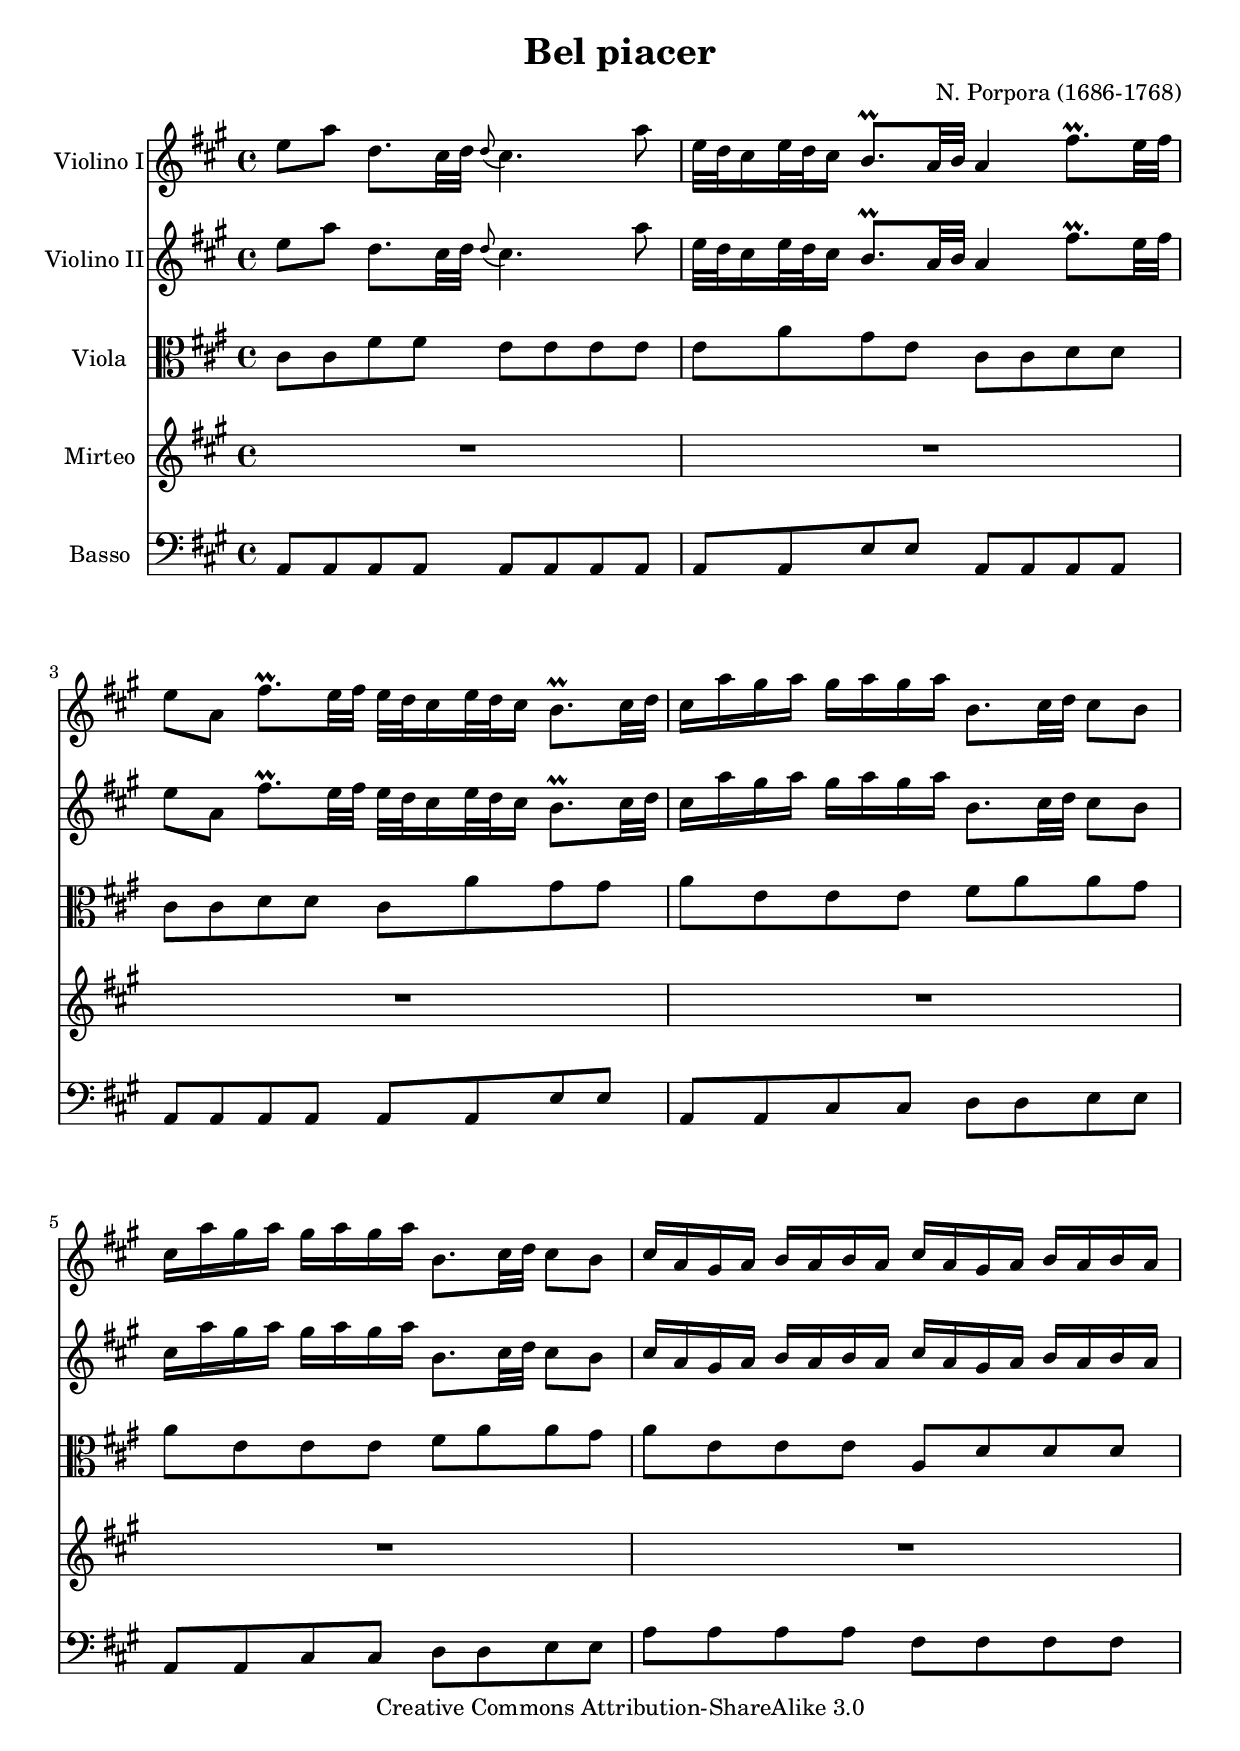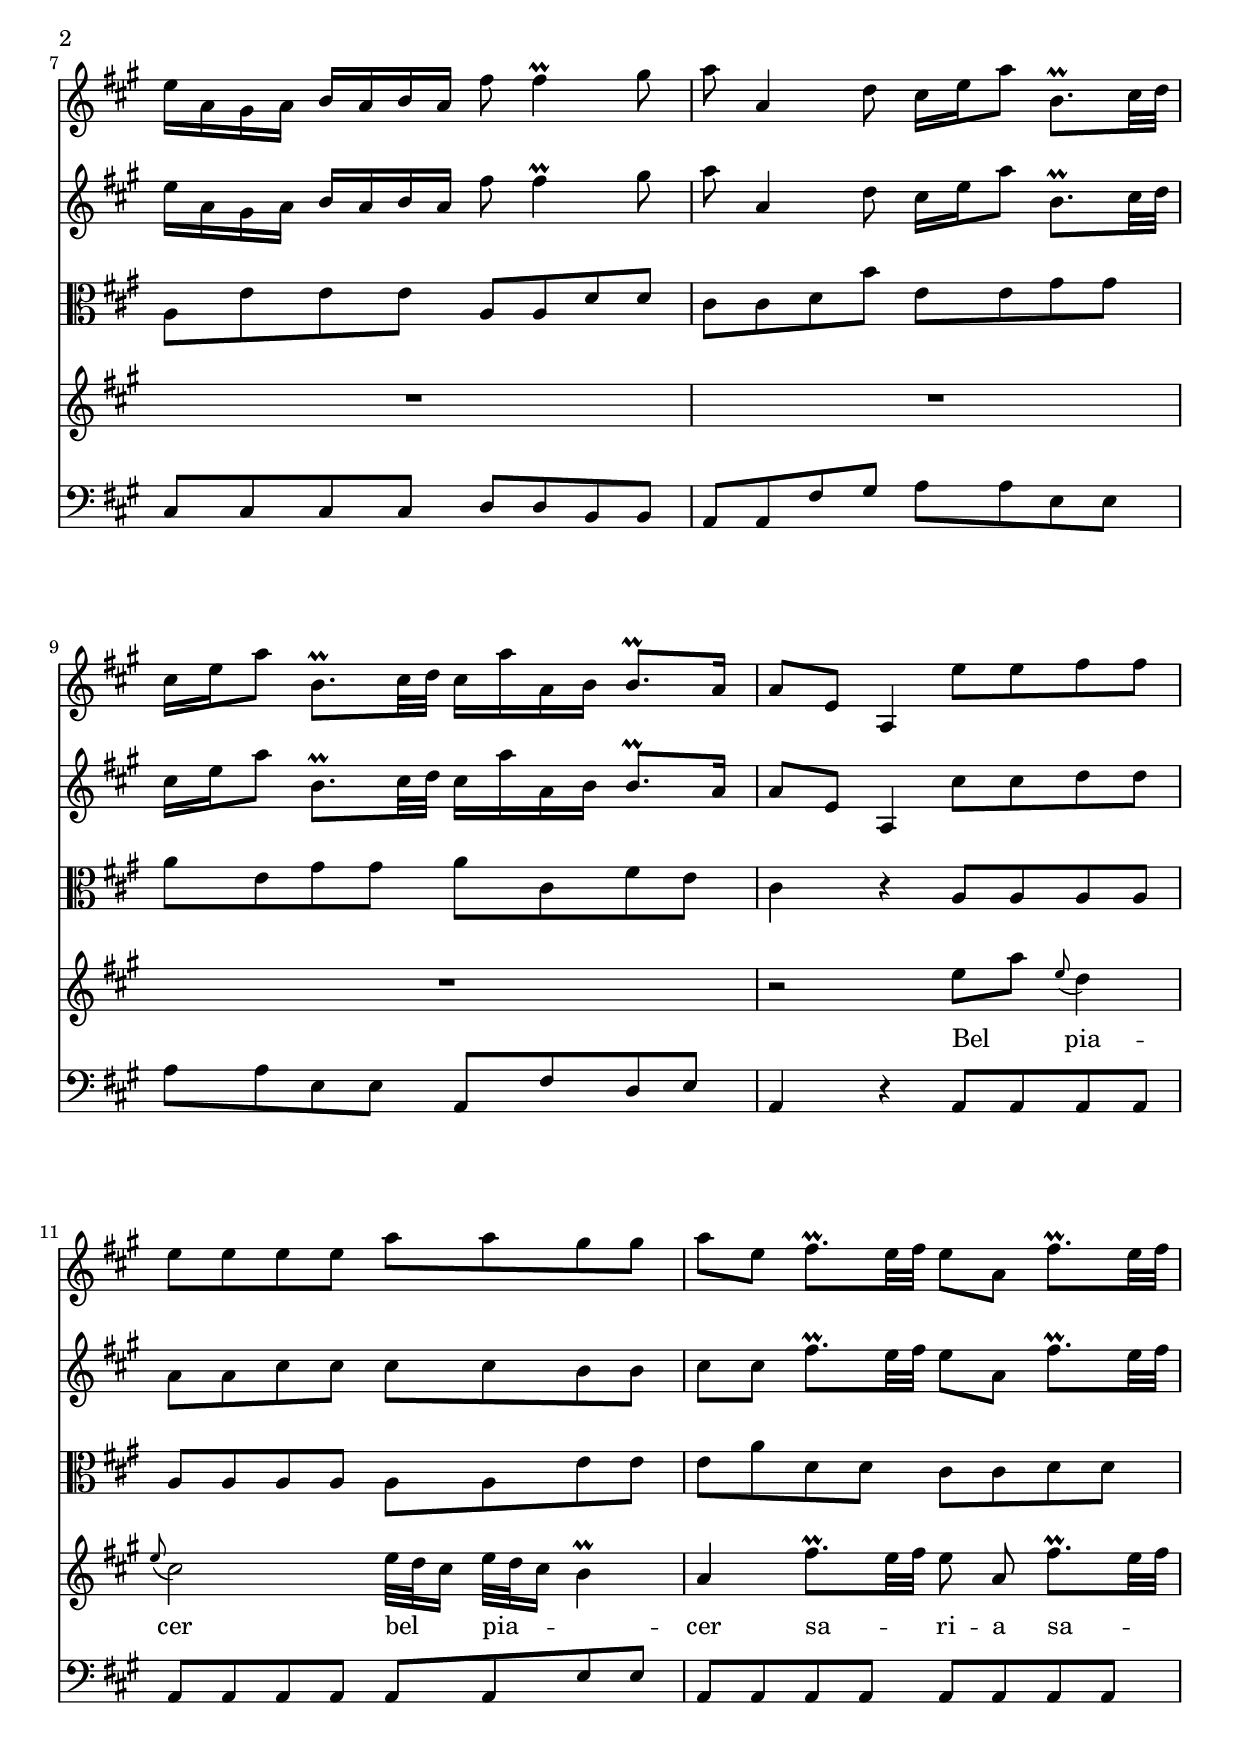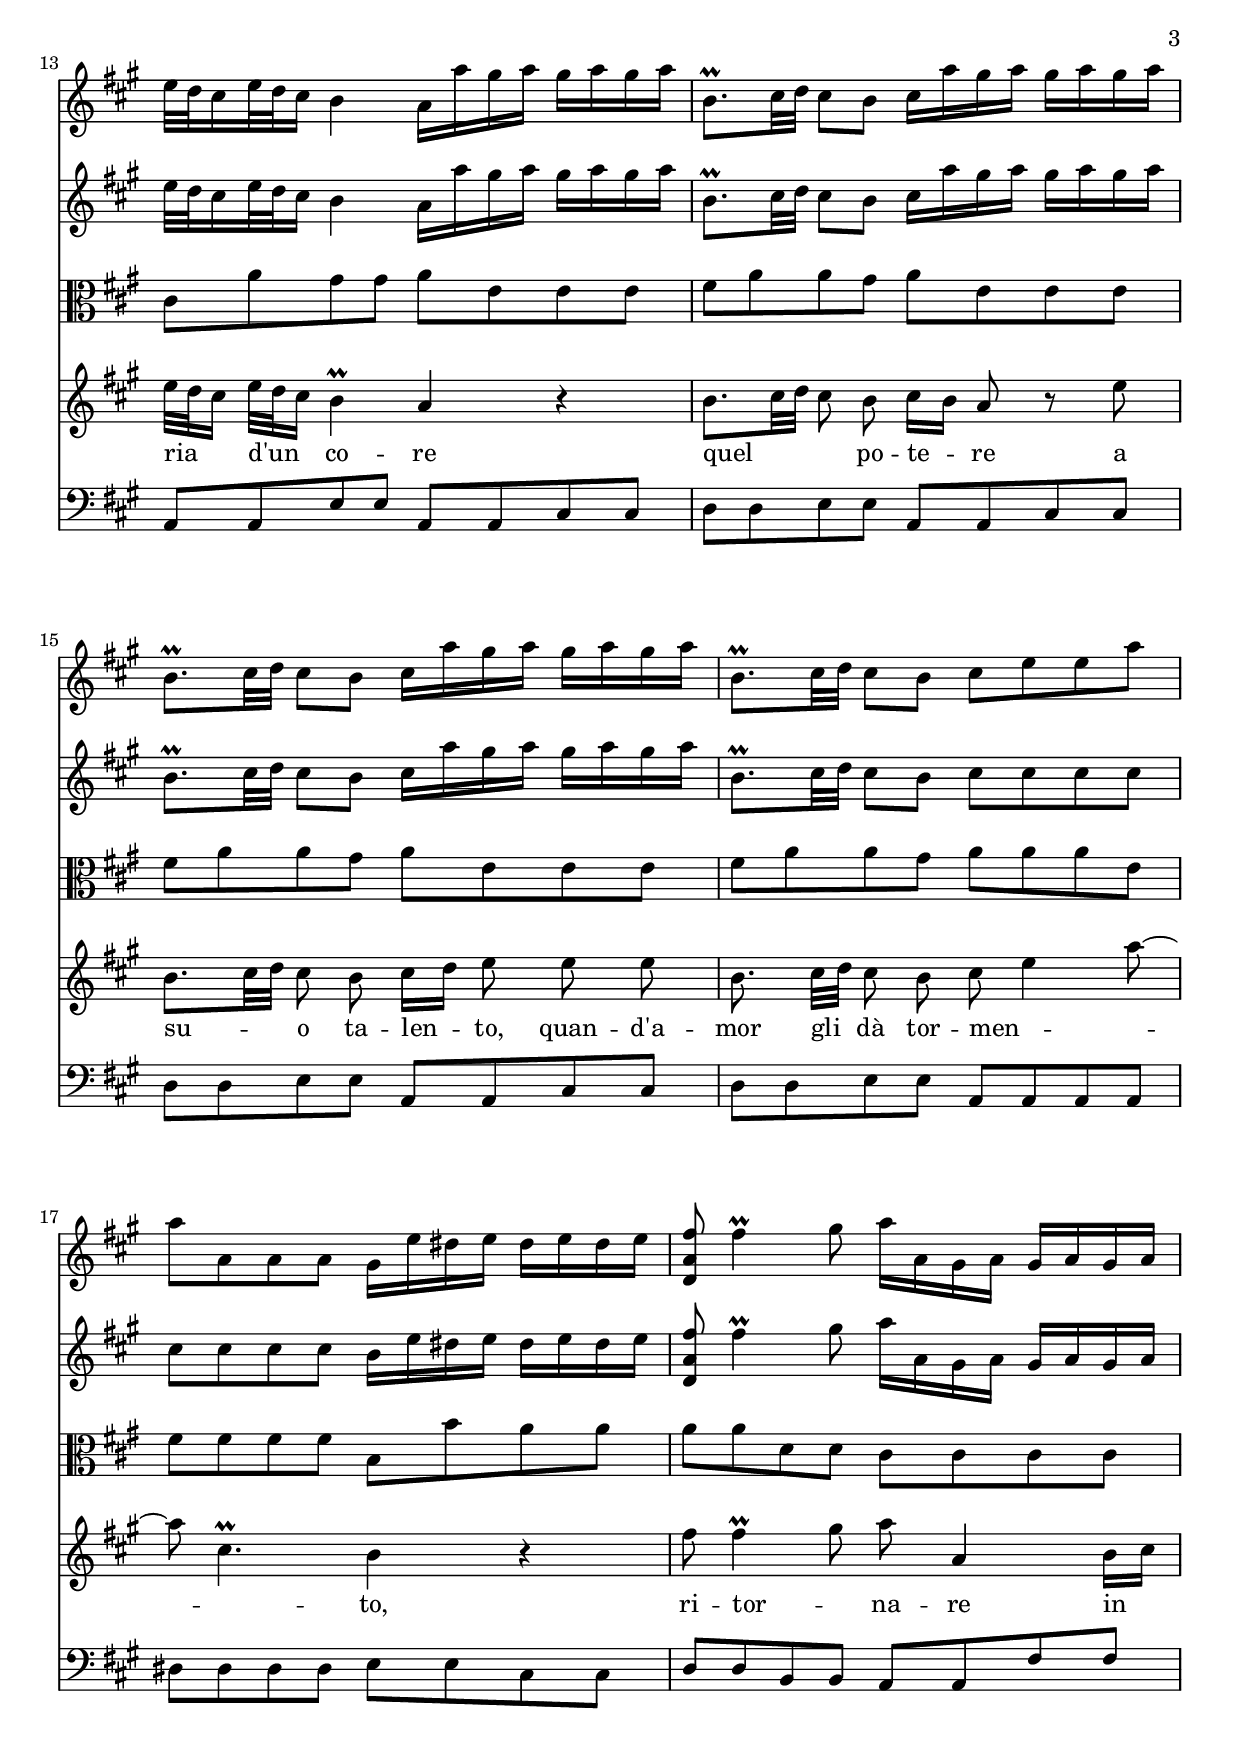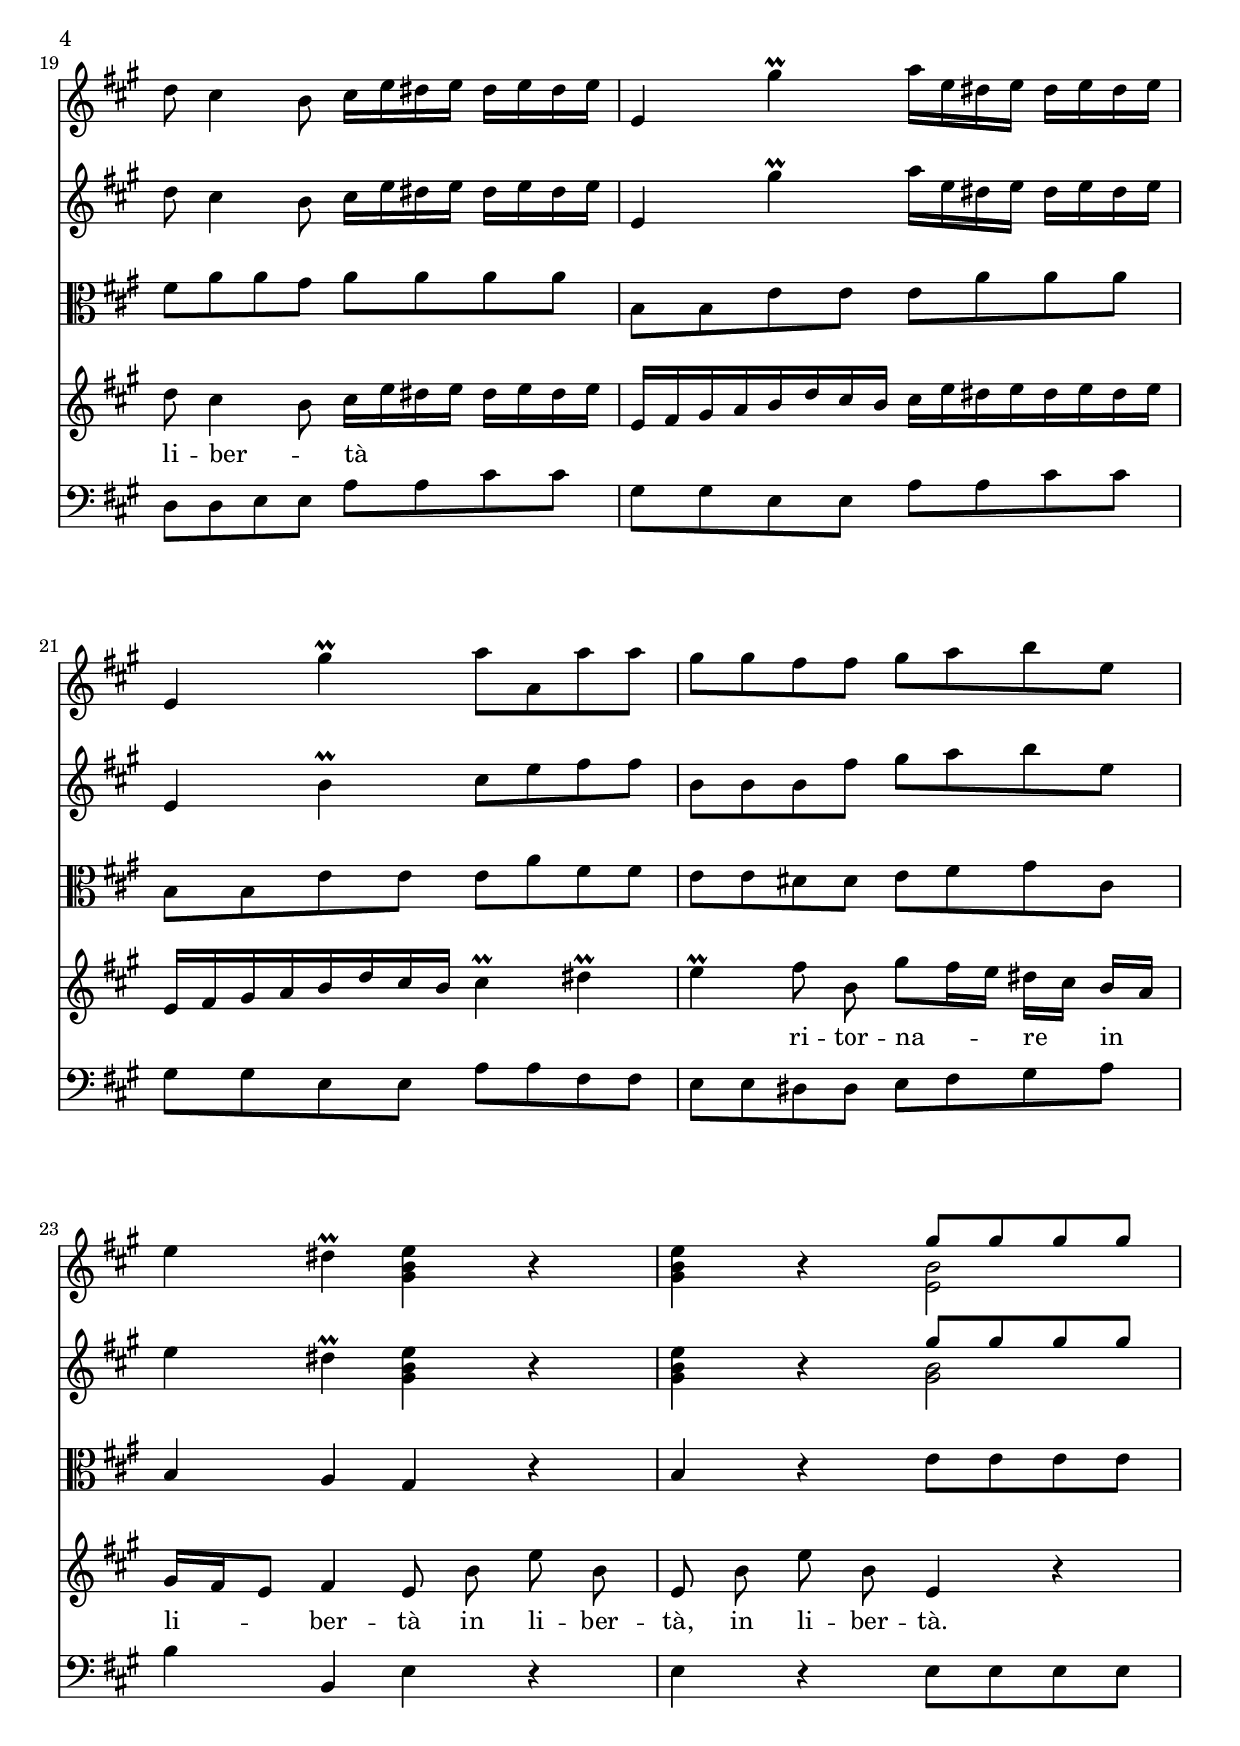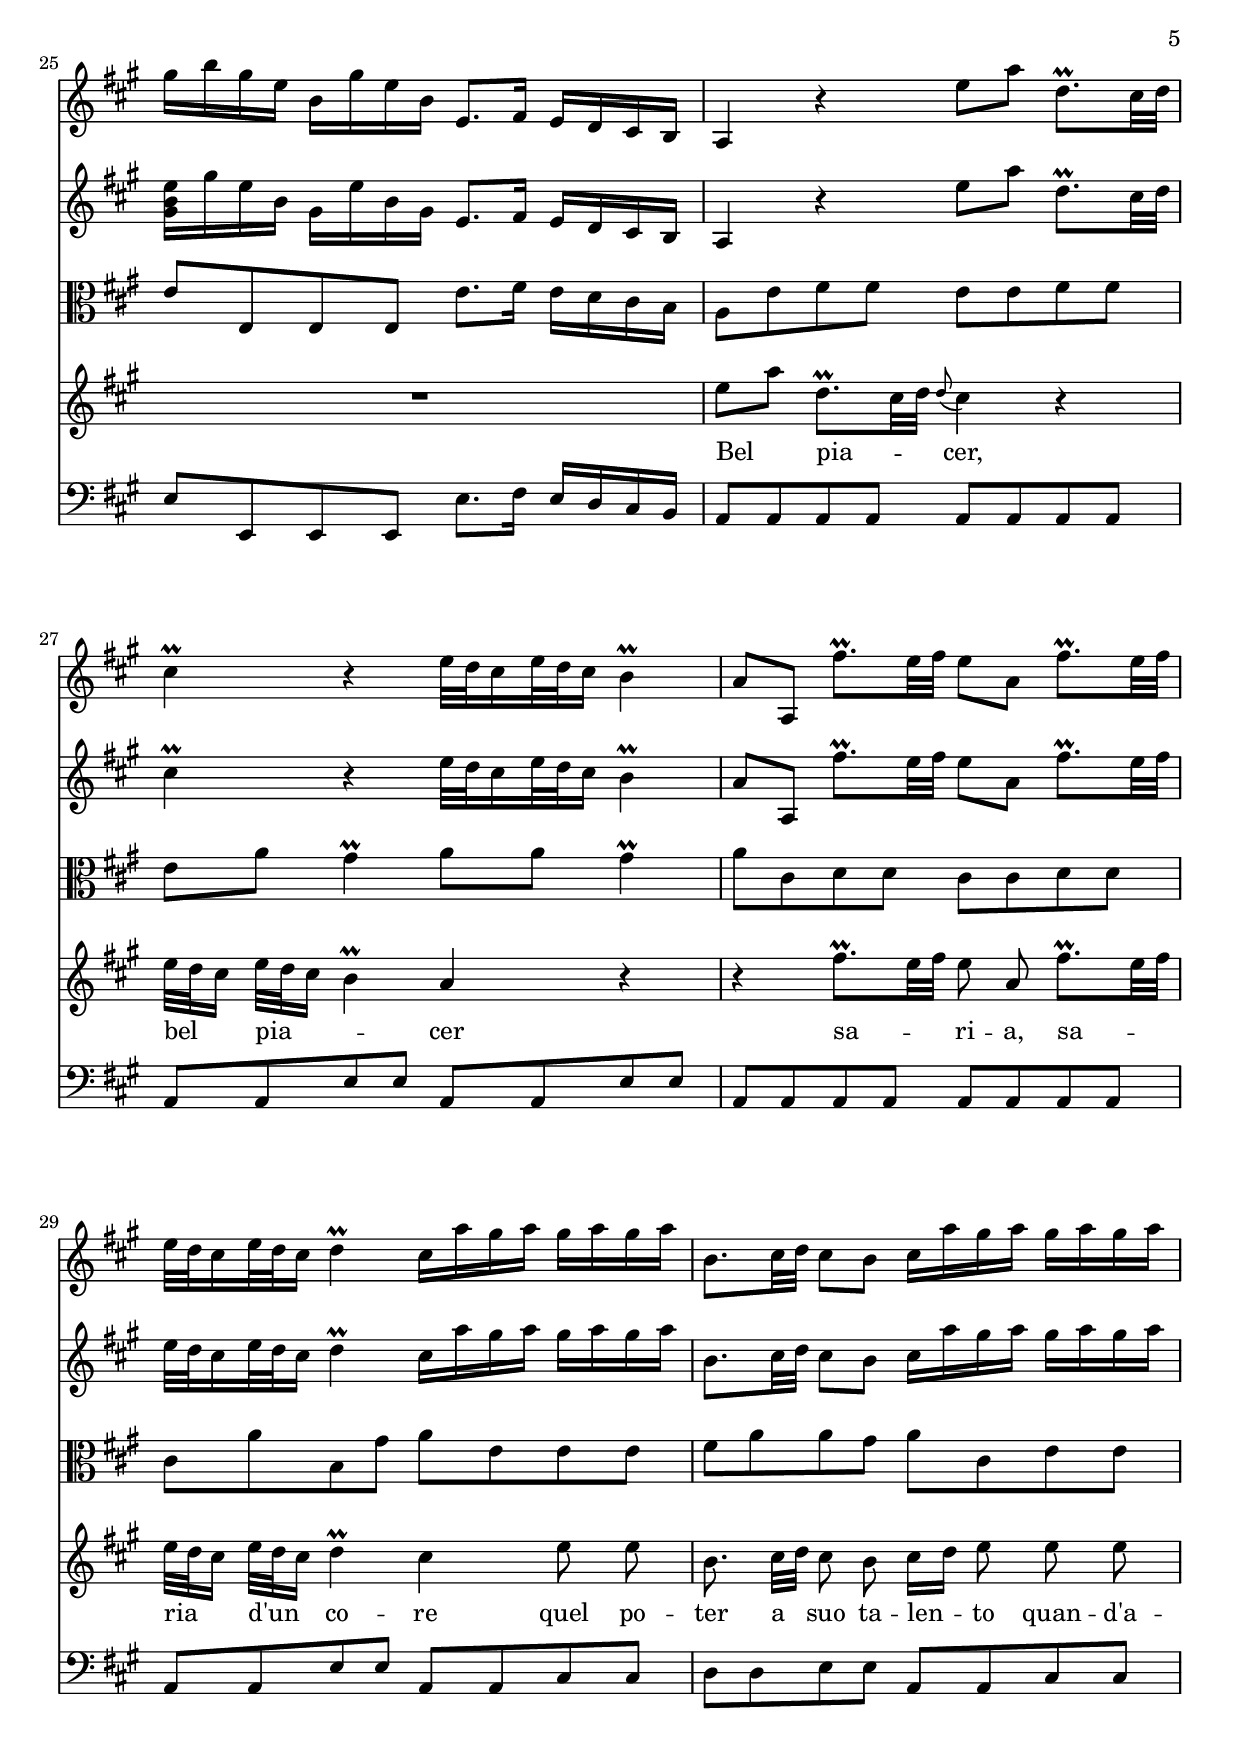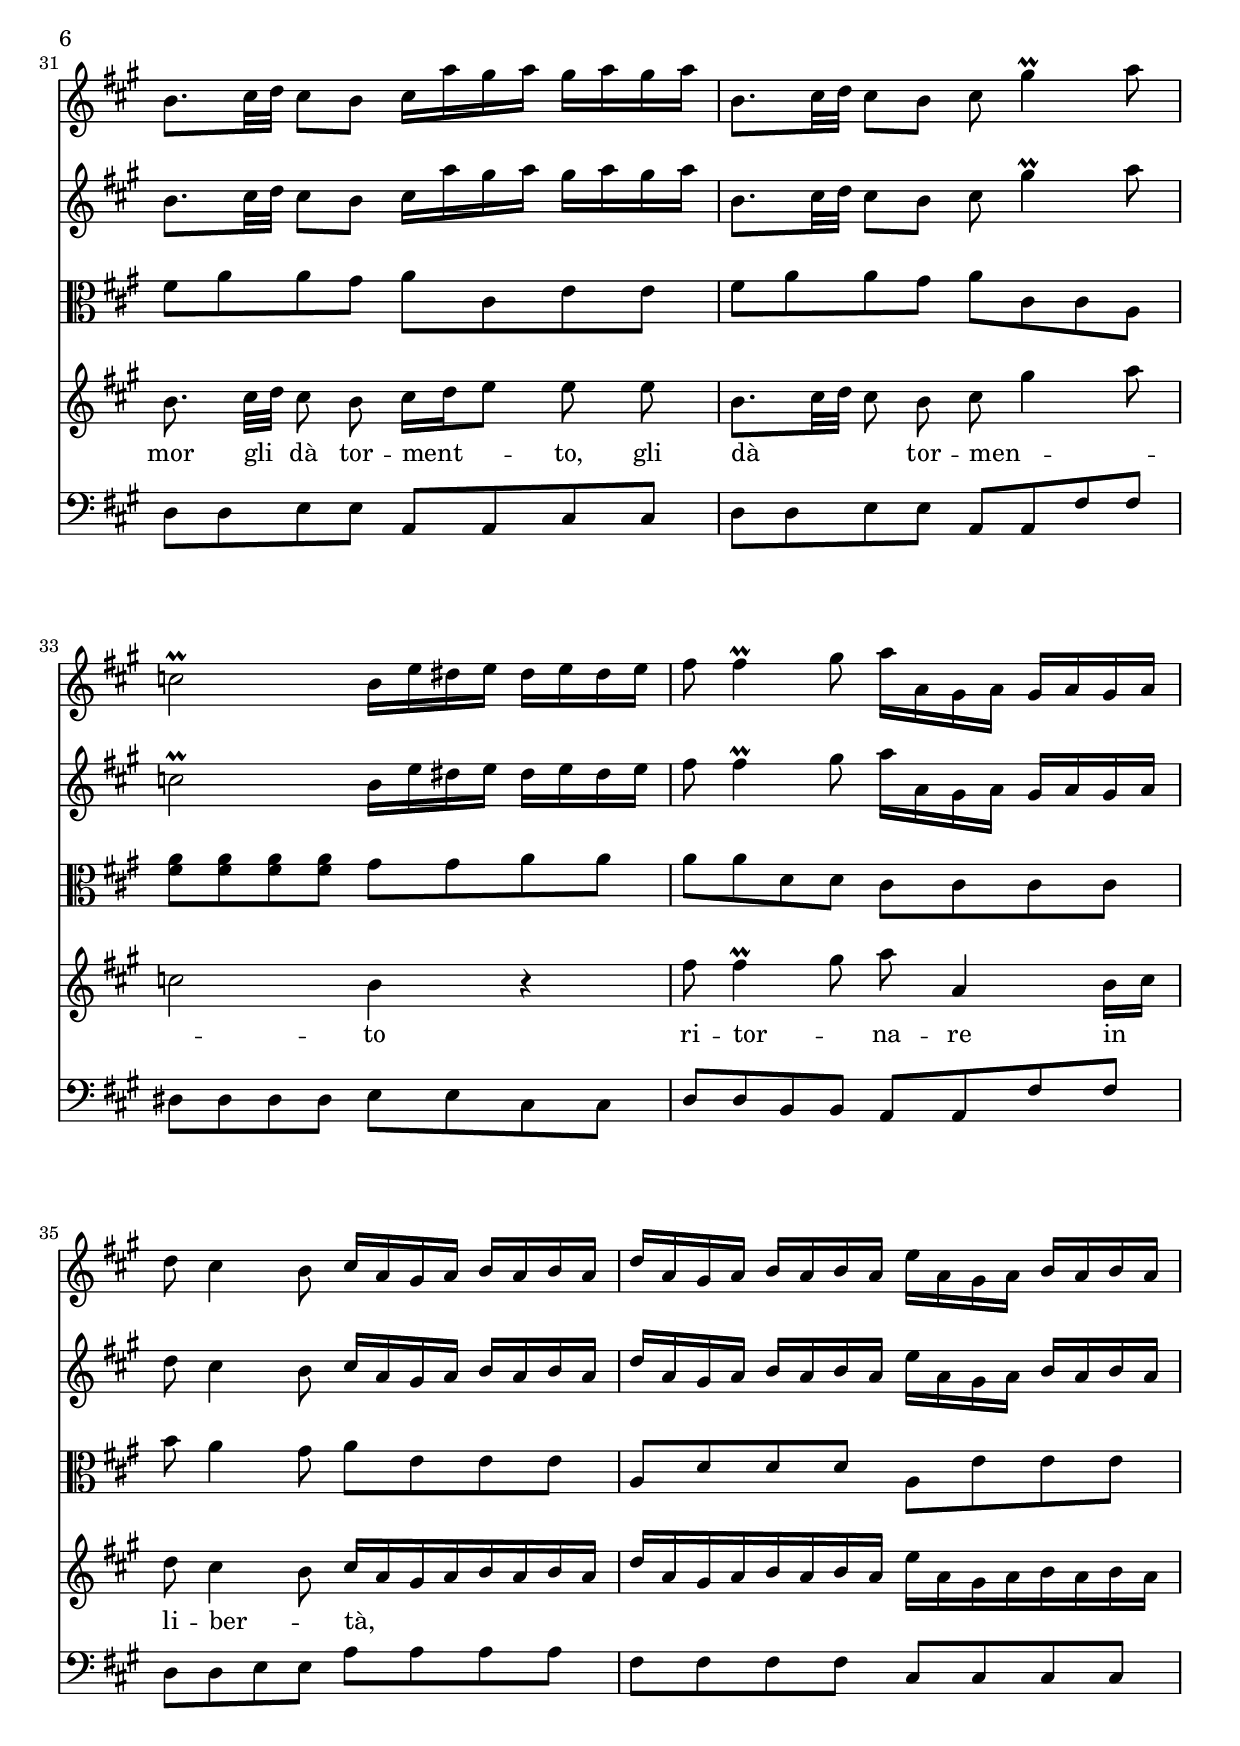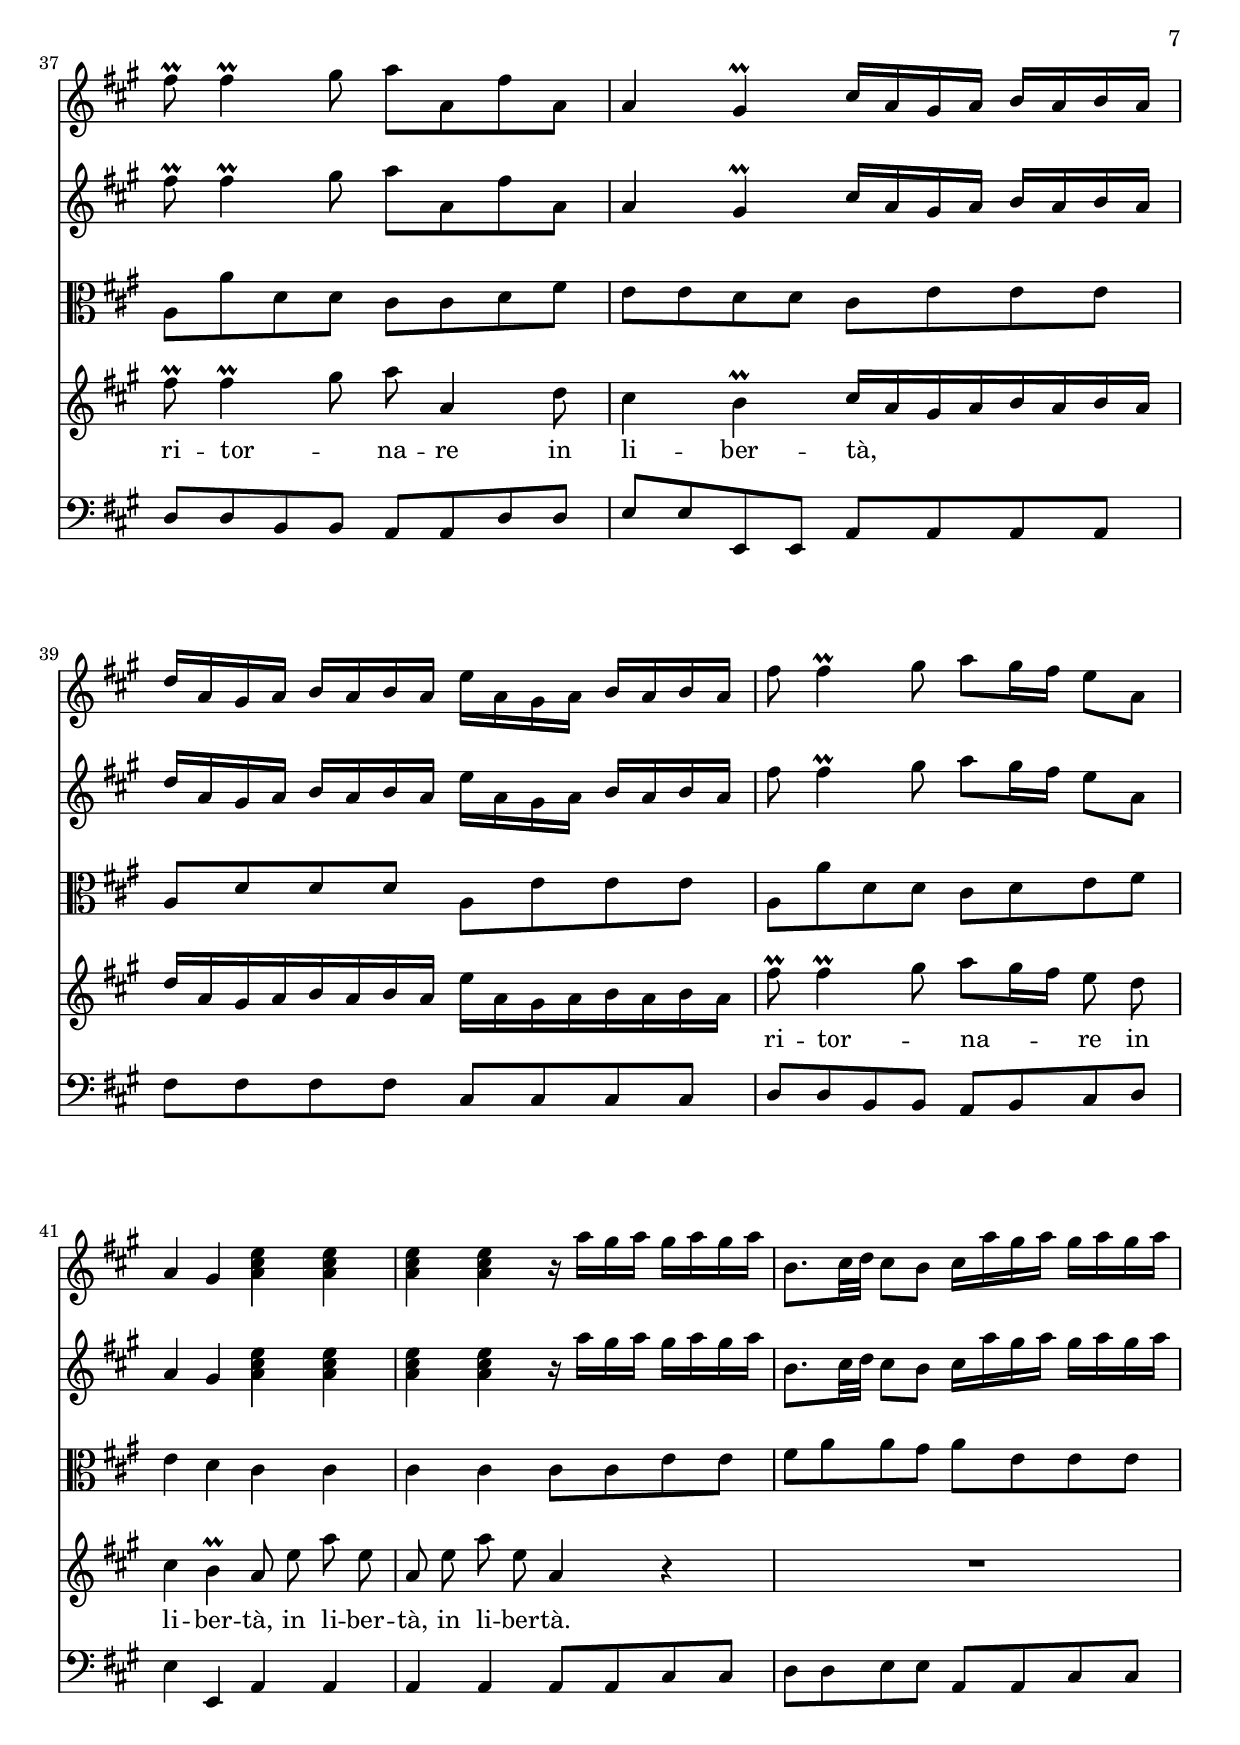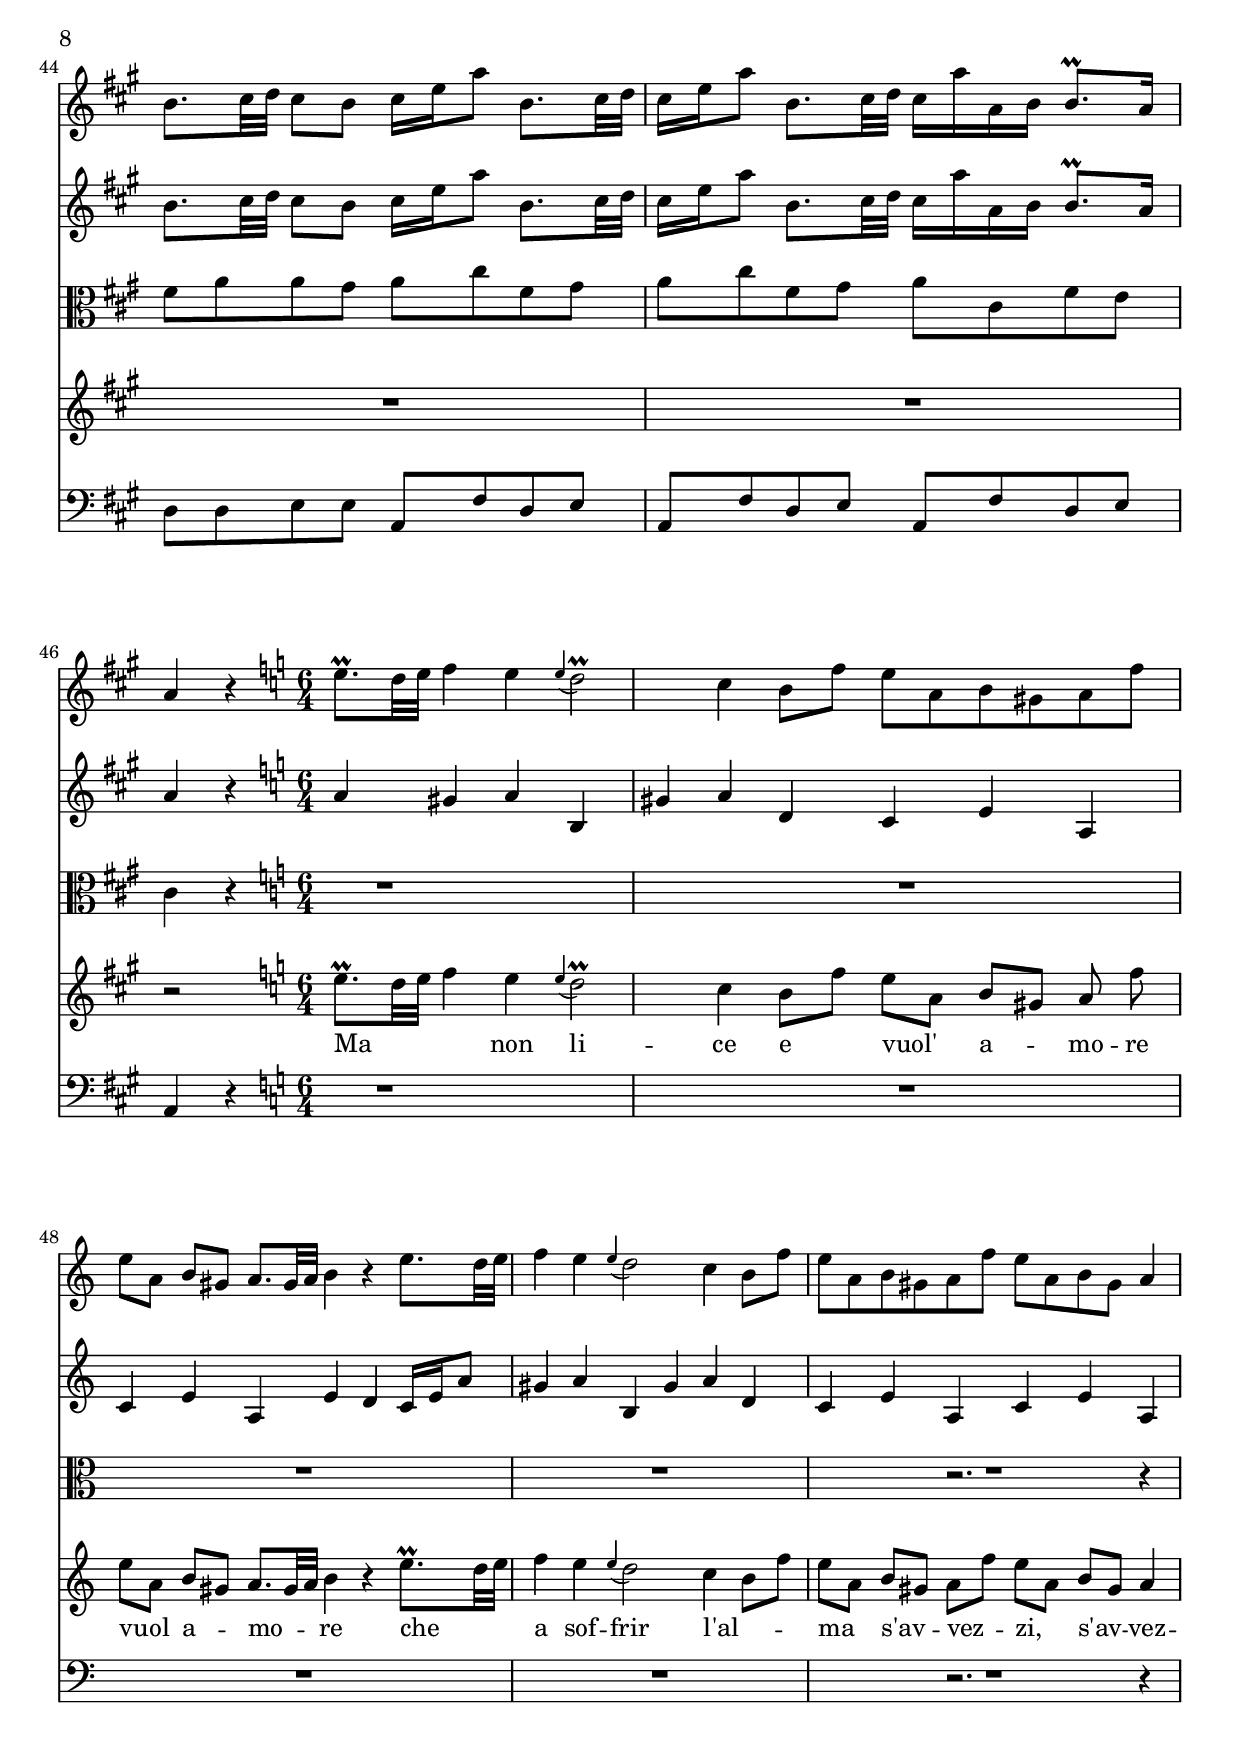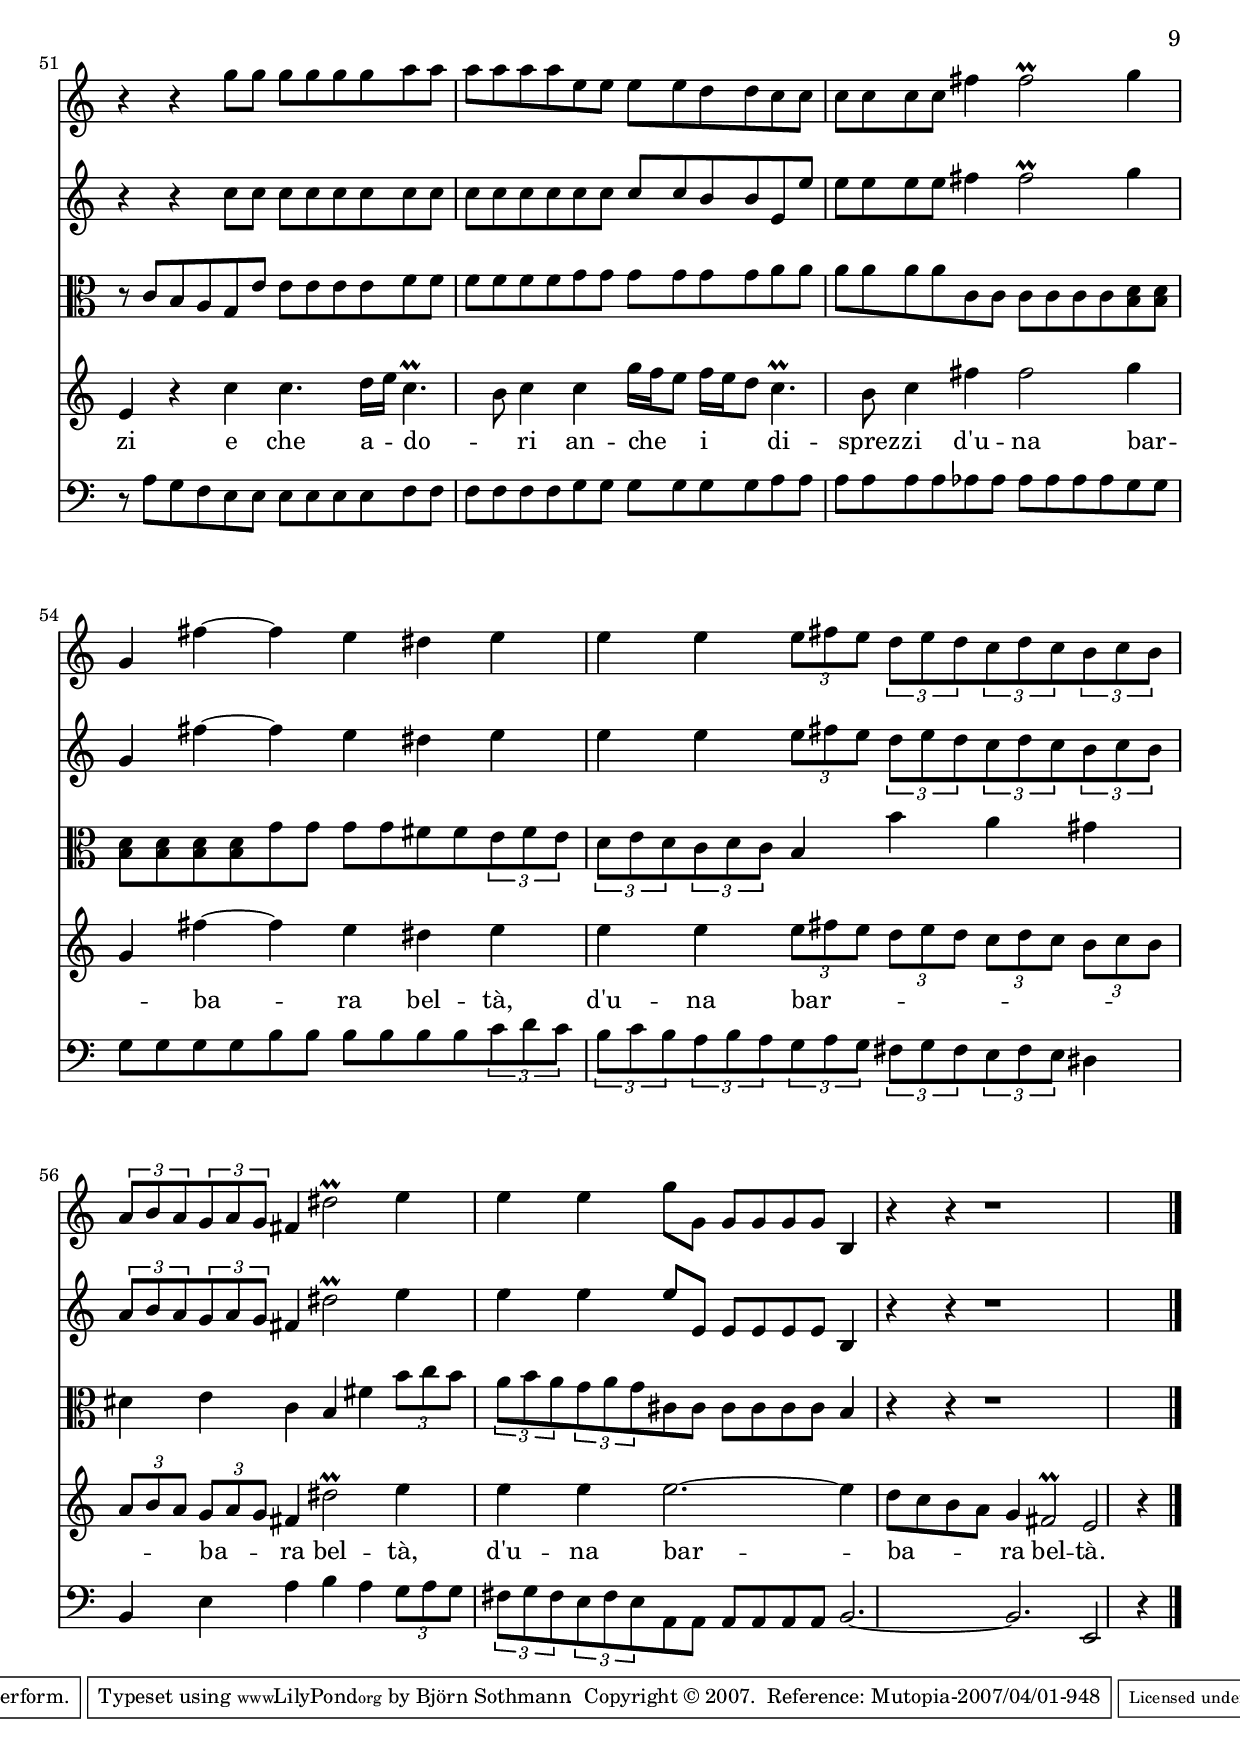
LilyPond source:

\version "2.10.7"

\header {
	title = "Bel piacer"
	composer = "N. Porpora (1686-1768)"
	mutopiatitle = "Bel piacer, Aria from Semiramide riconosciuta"
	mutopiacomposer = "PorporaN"
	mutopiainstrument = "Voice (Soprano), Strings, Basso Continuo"
	date = "1729"
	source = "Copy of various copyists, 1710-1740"
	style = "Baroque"
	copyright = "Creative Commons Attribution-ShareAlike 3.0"
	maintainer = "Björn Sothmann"
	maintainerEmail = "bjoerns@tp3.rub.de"
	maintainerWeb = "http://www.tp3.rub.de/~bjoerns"
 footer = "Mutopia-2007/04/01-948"
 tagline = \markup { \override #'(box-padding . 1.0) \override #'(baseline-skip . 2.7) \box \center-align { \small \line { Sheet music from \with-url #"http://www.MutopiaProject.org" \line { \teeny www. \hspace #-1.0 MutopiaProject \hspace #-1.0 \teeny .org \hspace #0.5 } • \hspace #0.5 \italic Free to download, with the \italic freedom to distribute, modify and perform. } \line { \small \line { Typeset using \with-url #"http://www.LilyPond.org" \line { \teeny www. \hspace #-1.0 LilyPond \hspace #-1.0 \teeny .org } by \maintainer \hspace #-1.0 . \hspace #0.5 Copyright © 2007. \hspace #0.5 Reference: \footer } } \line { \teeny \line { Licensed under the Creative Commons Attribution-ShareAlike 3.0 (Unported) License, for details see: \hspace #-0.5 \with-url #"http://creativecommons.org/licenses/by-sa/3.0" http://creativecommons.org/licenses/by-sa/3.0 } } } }
}

\include "deutsch.ly"

verse= \lyricmode {
Bel pia -- cer bel pia -- cer sa -- ri -- a sa -- ria d'un co -- re quel po -- te -- re a su -- o ta -- len -- to, quan -- d'a -- mor gli dà tor -- men -- to, ri -- tor -- na -- re in li -- ber -- tà ri -- tor -- na -- re in  li -- ber -- tà in li -- ber -- tà, in li -- ber -- tà. Bel pia -- cer, bel pia -- cer sa -- ri -- a, sa -- ria d'un co -- re quel po -- ter a suo ta -- len -- to quan -- d'a -- mor gli dà tor -- ment -- to, gli dà tor -- men -- to ri -- tor -- na -- re in li -- ber -- tà, ri -- tor -- na -- re in li -- ber -- tà, ri -- tor -- na -- re in li -- ber -- tà, in li -- ber -- tà, in li -- ber -- tà. Ma non li -- ce e vuol' a -- mo -- re vuol a -- mo -- re che a sof -- frir l'al -- ma s'av -- vez -- zi, s'av -- vez -- zi e che a -- do -- ri an -- che i di -- sprez -- zi d'u -- na bar -- ba -- ra bel -- tà, d'u -- na bar -- ba -- ra bel -- tà, d'u -- na bar -- ba -- ra bel -- tà.
}
 

staffViolin = \new Staff  {
	\time 4/4
	\override Score.MetronomeMark #'stencil = ##f
	\tempo 4 = 60
	\set Staff.instrumentName="Violino I"
	\set Staff.midiInstrument="violin"
	\key a \major
	\clef treble
	\relative c'' { 	
		e8 a d,8. cis32 d \appoggiatura d8 cis4. a'8 |
		e32 d cis16 e32 d cis16 h8.\prall a32 h a4 fis'8.\prall e32 fis |
		e8 a, fis'8.\prall e32 fis e d cis16 e32 d cis16 h8.\prall cis32 d |
		cis16 a' gis a gis a gis a h,8. cis32 d cis8 h |
		cis16 a' gis a gis a gis a h,8. cis32 d cis8 h |
		cis16 a gis a h a h a cis a gis a h a h a |
		e' a, gis a h a h a fis'8 fis4\prall gis8 |
		a a,4 d8 cis16 e a8 h,8.\prall cis32 d |
		cis16 e a8 h,8.\prall cis32 d cis16 a' a, h h8.\prall a16 |
		a8 e a,4 e''8 e fis fis |
		e e e e a a gis gis |
		a e fis8.\prall e32 fis e8 a, fis'8.\prall e32 fis |
		e d cis16 e32 d cis16 h4 a16 a' gis a gis a gis a |
		h,8.\prall cis32 d cis8 h cis16 a' gis a gis a gis a |
		h,8.\prall cis32 d cis8 h cis16 a' gis a gis a gis a |
		h,8.\prall cis32 d cis8 h cis e e a |
		a a, a a gis16 e' dis e dis e dis e |
		<d, a' fis'>8 fis'4\prall gis8 a16 a, gis a gis a gis a |
		d8 cis4 h8 cis16 e dis e dis e dis e |
		e,4 gis'\prall a16 e dis e dis e dis e |
		e,4 gis'4\prall a8 a, a' a |
		gis gis fis fis gis a h e, |
		e4 dis\prall <gis, h e> r |
		<gis h e> r <<{gis'8 gis gis gis}\\{<e, h'>2}>> |
		gis'16 h gis e h gis' e h e,8. fis16 e d cis h |
		a4 r e''8 a d,8.\prall cis32 d |
		cis4\prall r e32 d cis16 e32 d cis16 h4\prall |
		a8 a, fis''8.\prall e32 fis e8 a, fis'8.\prall e32 fis |
		e d cis16 e32 d cis16 d4\prall cis16 a' gis a gis a gis a |
		h,8. cis32 d cis8 h cis16 a' gis a gis a gis a |
		h,8. cis32 d cis8 h cis16 a' gis a gis a gis a |
		h,8. cis32 d cis8 h cis gis'4\prall a8 |
		c,2\prall h16 e dis e dis e dis e |
		fis8 fis4\prall gis8 a16 a, gis a gis a gis a |
		d8 cis4 h8 cis16 a gis a h a h a |
		d a gis a h a h a e' a, gis a h a h a |
		fis'8\prall fis4\prall gis8 a a, fis' a, a4 gis\prall cis16 a gis a h a h a |
		d a gis a h a h a e' a, gis a h a h a |
		fis'8 fis4\prall gis8 a gis16 fis e8 a, |
		a4 gis <a cis e> <a cis e> |
		<a cis e> <a cis e> r16 a' gis a gis a gis a |
		h,8. cis32 d cis8 h cis16 a' gis a gis a gis a |
		h,8. cis32 d cis8 h cis16 e a8 h,8. cis32 d |
		cis16 e a8 h,8. cis32 d cis16 a' a, h h8.\prall a16 |
		a4 r \cadenzaOn \cadenzaOff
		\time 6/4
		\key a \minor
		\tempo 4 = 100
		e'8.\prall d32 e f4 e \appoggiatura e d2\prall c4 |
		h8 f'e a, h gis a f' e a, h gis |
		a8. gis32 a h4 r e8. d32 e f4 e |
		\appoggiatura e d2 c4 h8 f' e a, h gis |
		a f' e a, h gis a4 r r |
		g'8 g g g g g a a a a a a |
		e e e e d d c c c c c c |
		fis4 fis2\prall g4 g, fis'~ |
		fis e dis e e e |
		\times 2/3 {e8 fis e} \times 2/3 {d e d} \times 2/3 {c d c} \times 2/3 {h c h} \times 2/3 {a h a} \times 2/3 {g a g} |
		fis4 dis'2\prall e4 e e |
		g8 g, g g g g h,4 r r |
		R1. |
	\bar "|."
	}

}
staffViolinII = \new Staff  {
	\set Staff.instrumentName="Violino II"
	\set Staff.midiInstrument="violin"
	\key a \major
	\clef treble
	\relative c'' { 	
		e8 a d,8. cis32 d \appoggiatura d8 cis4. a'8 |
		e32 d cis16 e32 d cis16 h8.\prall a32 h a4 fis'8.\prall e32 fis |
		e8 a, fis'8.\prall e32 fis e d cis16 e32 d cis16 h8.\prall cis32 d |
		cis16 a' gis a gis a gis a h,8. cis32 d cis8 h |
		cis16 a' gis a gis a gis a h,8. cis32 d cis8 h |
		cis16 a gis a h a h a cis a gis a h a h a |
		e' a, gis a h a h a fis'8 fis4\prall gis8 |
		a a,4 d8 cis16 e a8 h,8.\prall cis32 d |
		cis16 e a8 h,8.\prall cis32 d cis16 a' a, h h8.\prall a16 |
		a8 e a,4 cis'8 cis d d |
		a a cis cis cis cis h h |
		cis cis fis8.\prall e32 fis e8 a, fis'8.\prall e32 fis |
		e d cis16 e32 d cis16 h4 a16 a' gis a gis a gis a |
		h,8.\prall cis32 d cis8 h cis16 a' gis a gis a gis a |
		h,8.\prall cis32 d cis8 h cis16 a' gis a gis a gis a |
		h,8.\prall cis32 d cis8 h cis cis cis cis |
		cis cis cis cis h16 e dis e dis e dis e |
		<d, a' fis'>8 fis'4\prall gis8 a16 a, gis a gis a gis a |
		d8 cis4 h8 cis16 e dis e dis e dis e |
		e,4 gis'\prall a16 e dis e dis e dis e |
		e,4 h'\prall cis8 e fis fis |
		h, h h fis' gis a h e, |
		e4 dis\prall <gis, h e> r |
		<gis h e> r <<{gis'8 gis gis gis}\\{<gis, h>2}>> |
		<gis h e>16 gis' e h gis e' h gis e8. fis16 e d cis h |
		a4 r e''8 a d,8.\prall cis32 d |
		cis4\prall r e32 d cis16 e32 d cis16 h4\prall |
		a8 a, fis''8.\prall e32 fis e8 a, fis'8.\prall e32 fis |
		e d cis16 e32 d cis16 d4\prall cis16 a' gis a gis a gis a |
		h,8. cis32 d cis8 h cis16 a' gis a gis a gis a |
		h,8. cis32 d cis8 h cis16 a' gis a gis a gis a |
		h,8. cis32 d cis8 h cis gis'4\prall a8 |
		c,2\prall h16 e dis e dis e dis e |
		fis8 fis4\prall gis8 a16 a, gis a gis a gis a |
		d8 cis4 h8 cis16 a gis a h a h a |
		d a gis a h a h a e' a, gis a h a h a |
		fis'8\prall fis4\prall gis8 a a, fis' a, a4 gis\prall cis16 a gis a h a h a |
		d a gis a h a h a e' a, gis a h a h a |
		fis'8 fis4\prall gis8 a gis16 fis e8 a, |
		a4 gis <a cis e> <a cis e> |
		<a cis e> <a cis e> r16 a' gis a gis a gis a |
		h,8. cis32 d cis8 h cis16 a' gis a gis a gis a |
		h,8. cis32 d cis8 h cis16 e a8 h,8. cis32 d |
		cis16 e a8 h,8. cis32 d cis16 a' a, h h8.\prall a16 |
		a4 r |
		\time 6/4
		\key a \minor
		a gis a h, gis' a |
		d, c e a, c e |
		a, e' d c16 e a8 gis4 a |
		h,4 gis' a d, c e |
		a, c e a, r r |
		c'8 c c c c c c c c c c c |
		c c c c h h e, e' e e e e |
		fis4 fis2\prall g4 g, fis'~ |
		fis e dis e e e |
		\times 2/3 {e8 fis e} \times 2/3 {d e d} \times 2/3 {c d c} \times 2/3 {h c h} \times 2/3 {a h a} \times 2/3 {g a g} |
		fis4 dis'2\prall e4 e e |
		e8 e, e e e e h4 r r |
		R1. |
	\bar "|."
	}

}
staffViola = \new Staff  {
	\set Staff.instrumentName="Viola"
	\set Staff.midiInstrument="viola"
	\key a \major
	\clef alto
	\relative c' { 	
		cis8 cis fis fis e e e e |
		e a gis e cis cis d d |
		cis cis d d cis a' gis gis |
		a e e e fis a a gis |
		a e e e fis a a gis |
		a e e e a, d d d |
		a e' e e a, a d d |
		cis cis d h' e, e gis gis |
		a e gis gis a cis, fis e |
		cis4 r a8 a a a |
		a a a a a a e' e |
		e a d, d cis cis d d |
		cis a' gis gis a e e e |
		fis a a gis a e e e |
		fis a a gis a e e e |
		fis a a gis a a a e |
		fis fis fis fis h, h' a a |
		a a d, d cis cis cis cis |
		fis a a gis a a a a |
		h, h e e e a a a |
		h, h e e e a fis fis |
		e e dis dis e fis gis cis, |
		h4 a gis r |
		h r e8 e e e |
		e e, e e e'8. fis16 e d cis h |
		a8 e' fis fis e e fis fis |
		e a gis4\prall a8 a gis4\prall |
		a8 cis, d d cis cis d d |
		cis a' h, gis' a e e e |
		fis a a gis a cis, e e |
		fis a a gis a cis, e e |
		fis a a gis a cis, cis a |
		<fis' a> <fis a> <fis a> <fis a> gis gis a a |
		a a d, d cis cis cis cis |
		h' a4 gis8 a e e e |
		a, d d d a e' e e |
		a, a' d, d cis cis d fis |
		e e d d cis e e e |
		a, d d d a e' e e |
		a, a' d, d cis d e fis |
		e4 d cis cis |
		cis cis cis8 cis e e |
		fis a a gis a e e e |
		fis a a gis a cis fis, gis |
		a cis fis, gis a cis, fis e |
		cis4 r 
		\time 6/4
		\key a \minor
		R1.*4 |
		r2. r4 r8 c h a |
		g e' e e e e f f f f f f |
		g g g g g g a a a a a a |
		c, c c c c c <h d> <h d> <h d> <h d> <h d> <h d> |
		g' g g g fis fis \times 2/3 {e fis e} \times 2/3 {d e d} \times 2/3 {c d c} |
		h4 h' a gis dis e |
		c h fis' \times 2/3 {h8 c h} \times 2/3 {a h a} \times 2/3 {g a g} |
		cis,8 cis cis cis cis cis h4 r r |
		R1. |
	\bar "|."
	}

}
staffSoprano = \new Staff  {
	\set Staff.instrumentName="Mirteo"
	\set Staff.midiInstrument="oboe"
	\key a \major
	\clef treble
	\relative c'' { 	
		\context Voice = "melodySop" {
			\dynamicUp
			\autoBeamOff
			R1*9 |
			r2 e8[ a] \appoggiatura e d4 |
			\appoggiatura e8 cis2 e32[ d cis16] e32[\melisma d cis16] h4\prall\melismaEnd |
			a fis'8.[\prall e32 fis] e8 a, fis'8.\prall[ e32 fis] |
			e32[ d cis16] e32[ d cis16] h4\prall a r |
			h8.[\melisma cis32 d] cis8\melismaEnd h cis16[ h] a8 r e' |
			h8.[ cis32 d] cis8 h cis16[ d] e8 e e |
			h8. cis32[ d] cis8 h cis\melisma e4 a8~ |
			a cis,4.\prall\melismaEnd h4 r |
			fis'8 fis4\prall\melisma gis8\melismaEnd a a,4 h16[ cis] |
			d8 cis4\melisma h8\melismaEnd cis16[\melisma e dis e] dis[ e dis e] |
			e,[ fis gis a h d cis h] cis[ e dis e dis e dis e] |
			e,[ fis gis a h d cis h] cis4\prall dis\prall |
			e\prall\melismaEnd fis8 h, gis'8[ fis16 e] dis[ cis] h[ a] |
			gis[ fis e8] fis4 e8 h' e h |
			e, h' e h e,4 r |
			R1 |
			e'8[ a] d,8.[\prall cis32 d] \appoggiatura d8 cis4 r |
			e32[ d cis16] e32[\melisma d cis16] h4\prall\melismaEnd a r |
			r fis'8.[\prall e32 fis] e8 a, fis'8.\prall[ e32 fis] |
			e32[ d cis16] e32[ d cis16] d4\prall cis e8 e |
			h8. cis32[ d] cis8 h cis16[ d] e8 e e |
			h8. cis32[ d] cis8 h cis16[ d e8] e e |
			h8.[\melisma cis32 d] cis8\melismaEnd h cis\melisma gis'4 a8 |
			c,2\melismaEnd h4 r |
			fis'8 fis4\prall\melisma gis8\melismaEnd a8 a,4 h16[ cis] |
			d8 cis4\melisma h8\melismaEnd cis16[\melisma a gis a h a h a] |
			d[ a gis a h a h a] e'[ a, gis a h a h a]\melismaEnd |
			fis'8\prall fis4\prall\melisma gis8\melismaEnd a a,4 d8 |
			cis4 h\prall cis16[\melisma a gis a h a h a] |
			d[ a gis a h a h a] e'[ a, gis a h a h a]\melismaEnd |
			fis'8\prall fis4\prall\melisma gis8\melismaEnd a8[ gis16 fis] e8 d |
			cis4 h\prall a8 e' a e |
			a, e' a e a,4 r |
			R1*3 |
			r2 
			\time 6/4
			\key a \minor
			e'8.[\prall\melisma d32 e] f4\melismaEnd e \appoggiatura e d2\prall c4 |
			h8[ f'] e[ a,] h[ gis] a f' e[ a,] h[ gis] |
			a8.[ gis32 a] h4 r e8.\prall[ d32 e] f4 e |
			\appoggiatura e d2 c4\melisma h8[ f']\melismaEnd e[ a,] h[ gis] |
			a[ f'] e[ a,] h[ gis] a4 e r |
			c' c4. d16[ e] c4.\prall\melisma h8\melismaEnd c4 |
			c g'16[ f e8] f16[ e d8] c4.\prall h8 c4 |
			fis4 fis2 g4\melisma g,\melismaEnd fis'~ |
			fis e dis e e e |
			\times 2/3 {e8[\melisma fis e]} \times 2/3 {d[ e d]} \times 2/3 {c[ d c]} \times 2/3 {h[c h]} \times 2/3 {a[ h a]\melismaEnd} \times 2/3 {g[ a g]} |
			fis4 dis'2\prall e4 e e |
			e2.~ e4 d8[ c h a] |
			g4 fis2\prall e r4 |
		}

	\bar "|."
	}

}
staffCello = \new Staff  {
	\set Staff.instrumentName="Basso"
	\set Staff.midiInstrument="harpsichord"
	\key a \major
	\clef bass
	\relative c { 	
		a8 a a a a a a a |
		a a e' e a, a a a |
		a a a a a a e' e |
		a, a cis cis d d e e |
		a, a cis cis d d e e |
		a a a a fis fis fis fis |
		cis cis cis cis d d h h |
		a a fis' gis a a e e |
		a a e e a, fis' d e |
		a,4 r a8 a a a |
		a a a a a a e' e |
		a, a a a a a a a |
		a a e' e a, a cis cis |
		d d e e a, a cis cis |
		d d e e a, a cis cis |
		d d e e a, a a a |
		dis dis dis dis e e cis cis |
		d d h h a a fis' fis |
		d d e e a a cis cis |
		gis gis e e a a cis cis |
		gis gis e e a a fis fis |
		e e dis dis e fis gis a |
		h4 h, e r |
		e r e8 e e e |
		e e, e e e'8. fis16 e d cis h |
		a8 a a a a a a a |
		a a e' e a, a e' e |
		a, a a a a a a a |
		a a e' e a, a cis cis |
		d d e e a, a cis cis |
		d d e e a, a cis cis |
		d d e e a, a fis' fis |
		dis dis dis dis e e cis cis |
		d d h h a a fis' fis |
		d d e e a a a a |
		fis fis fis fis cis cis cis cis |
		d d h h a a d d |
		e e e, e a a a a |
		fis' fis fis fis cis cis cis cis |
		d d h h a h cis d |
		e4 e, a a |
		a a a8 a cis cis |
		d d e e a, a cis cis |
		d d e e a, fis' d e |
		a, fis' d e a, fis' d e |
		a,4 r
		\time 6/4
		\key a \minor
		R1.*4 |
		r2. r4 r8 a' g f |
		e8 e e e e e f f f f f f |
		g g g g g g a a a a a a |
		as as as as as as g g g g g g |
		h h h h h h \times 2/3 {c d c} \times 2/3 {h c h} \times 2/3 {a h a} |
		\times 2/3 {g a g} \times 2/3 {fis g fis} \times 2/3 {e fis e} dis4 h e |
		a h a \times 2/3 {g8 a g} \times 2/3 {fis g fis} \times 2/3 {e fis e} |
		a, a a a a a h2.~ |
		h e,2 r4 |
		
	\bar "|."
	}

}


\score {
	<<
		\staffViolin
		\staffViolinII
		\staffViola
		\staffSoprano
		\context Lyrics = "lmelodySop" \lyricmode  { \lyricsto "melodySop" \verse }
		
		\staffCello
	>>
	
	\midi {
		%\tempo 4 = 60 
	}

	\layout  {
	}
}

\paper {
}

